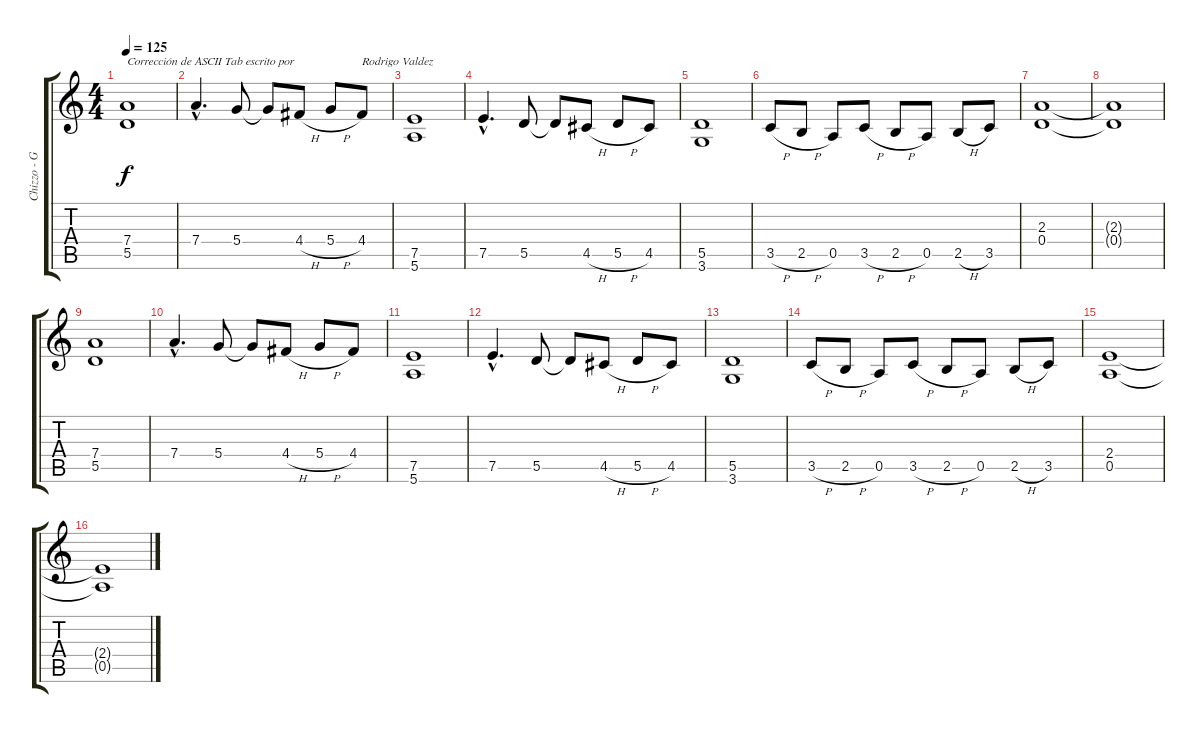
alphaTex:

\track ("Chizzo - Guitarra" "Chizzo - G") {instrument distortionguitar}
\staff {score tabs}
\tuning (E4 B3 G3 D3 A2 E2) {hide}
\ts (4 4)
\tempo 125
\clef g2
\ks c
(7.4 5.5).1{txt "Corrección de ASCII Tab escrito por" dy f instrument distortionguitar} |
7.4{hac}.4{d} 5.4.8 5.4{t}.8 4.4{h}.8 5.4{h}.8 4.4.8{txt "Rodrigo Valdez"} |
(7.5 5.6).1 |
7.5{hac}.4{d} 5.5.8 5.5{t}.8 4.5{h}.8 5.5{h}.8 4.5.8 |
(5.5 3.6).1 |
3.5{h}.8 2.5{h}.8 0.5.8 3.5{h}.8 2.5{h}.8 0.5.8 2.5{h}.8 3.5.8 |
(2.3 0.4).1 |
(2.3{t} 0.4{t}).1 |
(7.4 5.5).1 |
7.4{hac}.4{d} 5.4.8 5.4{t}.8 4.4{h}.8 5.4{h}.8 4.4.8 |
(7.5 5.6).1 |
7.5{hac}.4{d} 5.5.8 5.5{t}.8 4.5{h}.8 5.5{h}.8 4.5.8 |
(5.5 3.6).1 |
3.5{h}.8 2.5{h}.8 0.5.8 3.5{h}.8 2.5{h}.8 0.5.8 2.5{h}.8 3.5.8 |
(2.4 0.5).1 |
(2.4{t} 0.5{t}).1
